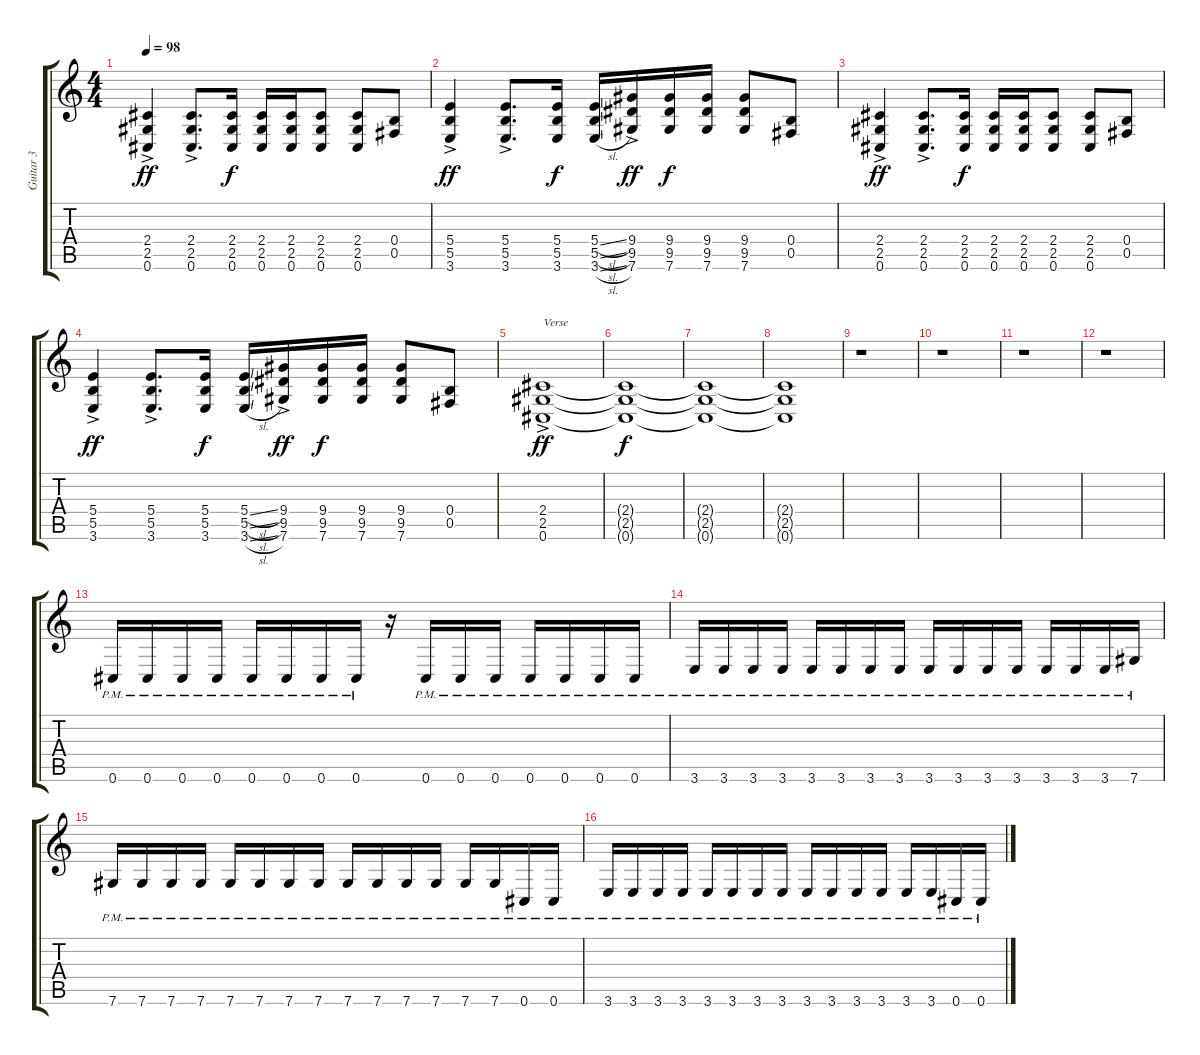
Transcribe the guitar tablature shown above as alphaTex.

\track ("Guitar 3" "Guitar 3") {instrument distortionguitar}
\staff {score tabs}
\tuning (Db4 Ab3 E3 B2 Gb2 Db2) {hide}
\ts (4 4)
\tempo 98
\clef g2
\ks c
(2.4{ac} 2.5{ac} 0.6{ac}).4{dy ff} (2.4{ac} 2.5{ac} 0.6{ac}).8{d} (2.4 2.5 0.6).16{dy f} (2.4 2.5 0.6).16 (2.4 2.5 0.6).16 (2.4 2.5 0.6).8 (2.4 2.5 0.6).8 (0.4 0.5).8 |
(5.4{ac} 5.5{ac} 3.6{ac}).4{dy ff} (5.4{ac} 5.5{ac} 3.6{ac}).8{d} (5.4 5.5 3.6).16{dy f} (5.4{sl} 5.5{sl} 3.6{sl}).16 (9.4{ac} 9.5{ac} 7.6{ac}).16{dy ff} (9.4 9.5 7.6).16{dy f} (9.4 9.5 7.6).16 (9.4 9.5 7.6).8 (0.4 0.5).8 |
(2.4{ac} 2.5{ac} 0.6{ac}).4{dy ff} (2.4{ac} 2.5{ac} 0.6{ac}).8{d} (2.4 2.5 0.6).16{dy f} (2.4 2.5 0.6).16 (2.4 2.5 0.6).16 (2.4 2.5 0.6).8 (2.4 2.5 0.6).8 (0.4 0.5).8 |
(5.4{ac} 5.5{ac} 3.6{ac}).4{dy ff} (5.4{ac} 5.5{ac} 3.6{ac}).8{d} (5.4 5.5 3.6).16{dy f} (5.4{sl} 5.5{sl} 3.6{sl}).16 (9.4{ac} 9.5{ac} 7.6{ac}).16{dy ff} (9.4 9.5 7.6).16{dy f} (9.4 9.5 7.6).16 (9.4 9.5 7.6).8 (0.4 0.5).8 |
(2.4{ac} 2.5{ac} 0.6{ac}).1{txt "Verse" dy ff} |
(2.4{t} 2.5{t} 0.6{t}).1{dy f} |
(2.4{t} 2.5{t} 0.6{t}).1 |
(2.4{t} 2.5{t} 0.6{t}).1 |
r.1 |
r.1 |
r.1 |
r.1 |
0.6{pm}.16 0.6{pm}.16 0.6{pm}.16 0.6{pm}.16 0.6{pm}.16 0.6{pm}.16 0.6{pm}.16 0.6{pm}.16 r.16 0.6{pm}.16 0.6{pm}.16 0.6{pm}.16 0.6{pm}.16 0.6{pm}.16 0.6{pm}.16 0.6{pm}.16 |
3.6{pm}.16 3.6{pm}.16 3.6{pm}.16 3.6{pm}.16 3.6{pm}.16 3.6{pm}.16 3.6{pm}.16 3.6{pm}.16 3.6{pm}.16 3.6{pm}.16 3.6{pm}.16 3.6{pm}.16 3.6{pm}.16 3.6{pm}.16 3.6{pm}.16 7.6{pm}.16 |
7.6{pm}.16 7.6{pm}.16 7.6{pm}.16 7.6{pm}.16 7.6{pm}.16 7.6{pm}.16 7.6{pm}.16 7.6{pm}.16 7.6{pm}.16 7.6{pm}.16 7.6{pm}.16 7.6{pm}.16 7.6{pm}.16 7.6{pm}.16 0.6{pm}.16 0.6{pm}.16 |
3.6{pm}.16 3.6{pm}.16 3.6{pm}.16 3.6{pm}.16 3.6{pm}.16 3.6{pm}.16 3.6{pm}.16 3.6{pm}.16 3.6{pm}.16 3.6{pm}.16 3.6{pm}.16 3.6{pm}.16 3.6{pm}.16 3.6{pm}.16 0.6{pm}.16 0.6{pm}.16
